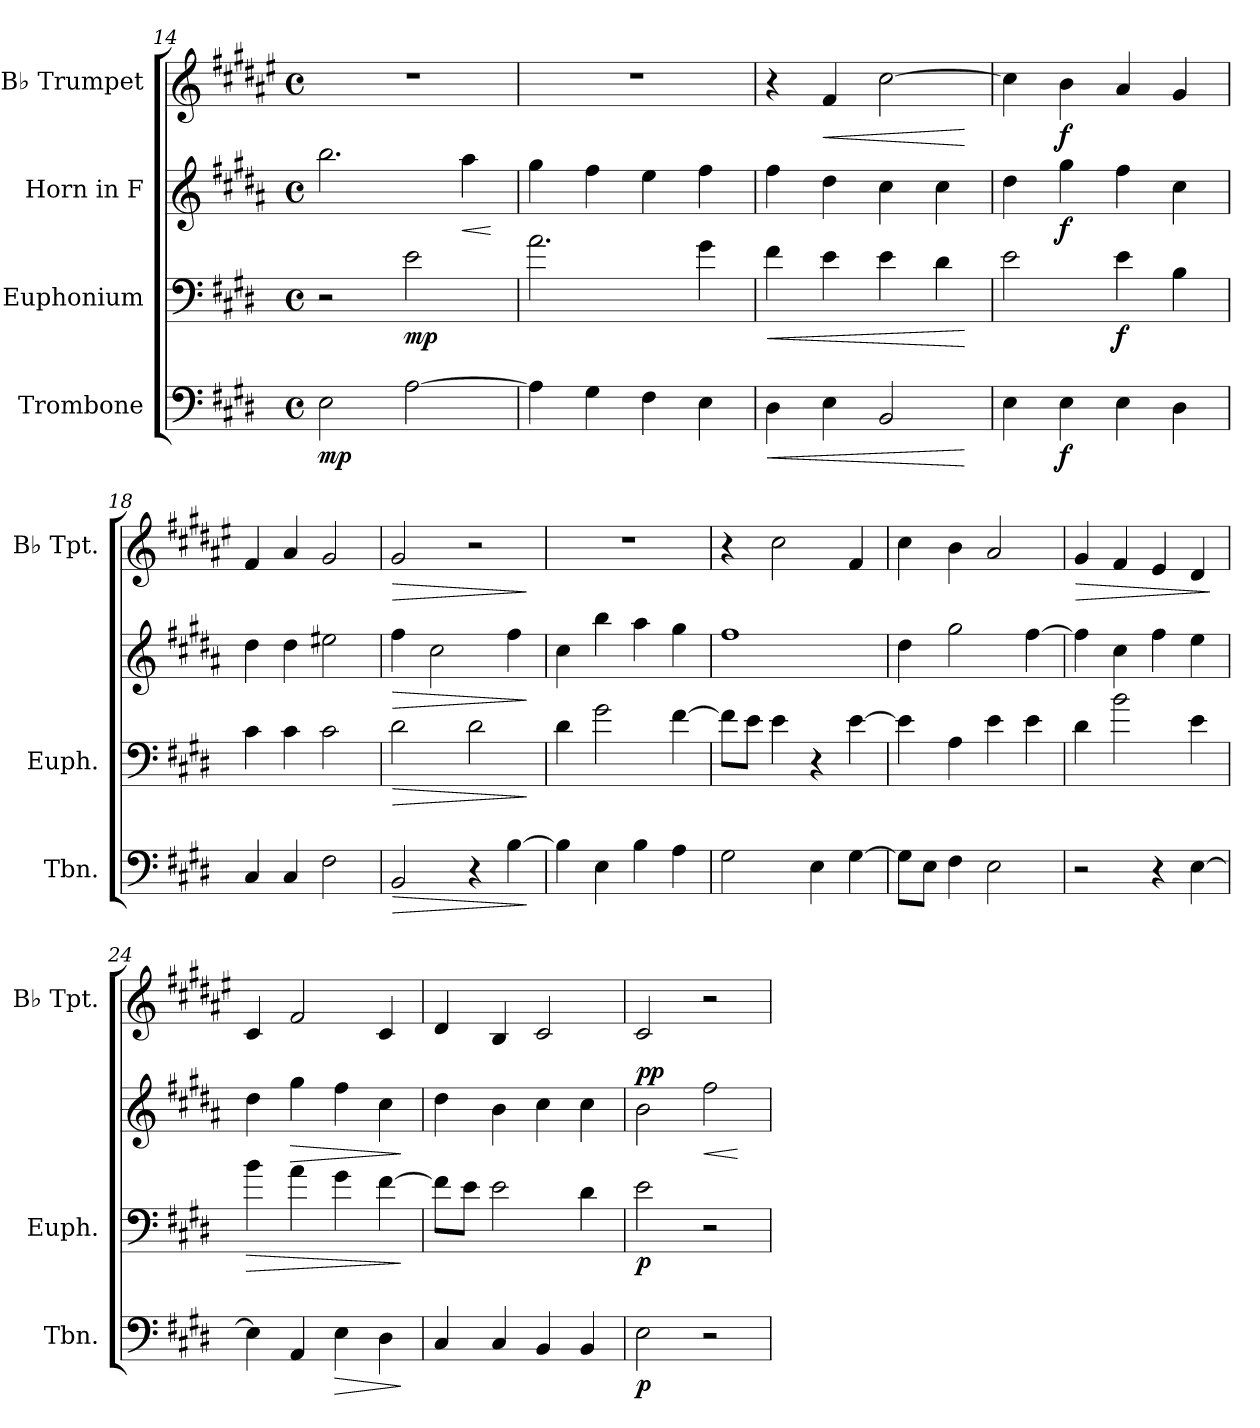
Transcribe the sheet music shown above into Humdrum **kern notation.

**kern	**dynam	**kern	**dynam	**kern	**dynam	**kern	**dynam
*part4	*part4	*part3	*part3	*part2	*part2	*part1	*part1
*staff4	*staff4	*staff3	*staff3	*staff2	*staff2	*staff1	*staff1
*I"Trombone	*	*I"Euphonium	*	*I"Horn in F	*	*I"B♭ Trumpet	*
*I'Tbn.	*	*I'Euph.	*	*	*	*I'B♭ Tpt.	*
*clefF4	*	*clefF4	*	*clefG2	*	*clefG2	*
*	*	*	*	*ITrd4c7	*	*ITrd1c2	*
*k[f#c#g#d#]	*	*k[f#c#g#d#]	*	*k[f#c#g#d#]	*	*k[f#c#g#d#]	*
*M4/4	*	*M4/4	*	*M4/4	*	*M4/4	*
*met(c)	*	*met(c)	*	*met(c)	*	*met(c)	*
=14	=14	=14	=14	=14	=14	=14	=14
!	!LO:DY:b	!	!	!	!	!	!
2E\	mp	2r	.	2.ee\	.	1r	.
!	!	!	!LO:DY:b	!	!	!	!
[2A\	.	2e\	mp	.	.	.	.
!	!	!	!	!	!LO:HP:b	!	!
.	.	.	.	4dd#\	<	.	.
.	.	.	.	.	[	.	.
=15	=15	=15	=15	=15	=15	=15	=15
4A\]	.	2.a\	.	4cc#\	.	1r	.
4G#\	.	.	.	4b\	.	.	.
4F#\	.	.	.	4a\	.	.	.
4E\	.	4g#\	.	4b\	.	.	.
!!LO:PB:g=z
=16	=16	=16	=16	=16	=16	=16	=16
!	!LO:HP:b	!	!LO:HP:b	!	!	!	!
4D#\	<	4f#\	<	4b\	.	4r	.
!	!	!	!	!	!	!	!LO:HP:b
4E\	.	4e\	.	4g#\	.	4e/	<
2BB/	.	4e\	.	4f#\	.	[2b\	.
.	.	4d#\	.	4f#\	.	.	.
.	[	.	[	.	.	.	[
=17	=17	=17	=17	=17	=17	=17	=17
4E\	.	2e\	.	4g#\	.	4b\]	.
!	!LO:DY:b	!	!	!	!LO:DY:b	!	!LO:DY:b
4E\	f	.	.	4cc#\	f	4a\	f
!	!	!	!LO:DY:b	!	!	!	!
4E\	.	4e\	f	4b\	.	4g#/	.
4D#\	.	4B\	.	4f#\	.	4f#/	.
=18	=18	=18	=18	=18	=18	=18	=18
4C#/	.	4c#\	.	4g#\	.	4e/	.
4C#/	.	4c#\	.	4g#\	.	4g#/	.
2F#\	.	2c#\	.	2a#X\	.	2f#/	.
=19	=19	=19	=19	=19	=19	=19	=19
!	!LO:HP:b	!	!LO:HP:b	!	!LO:HP:b	!	!LO:HP:b
2BB/	>	2d#\	>	4b\	>	2f#/	>
.	.	.	.	2f#\	.	.	.
4r	.	2d#\	.	.	.	2r	.
[4B\	.	.	.	4b\	.	.	.
.	]	.	]	.	]	.	]
=20	=20	=20	=20	=20	=20	=20	=20
4B\]	.	4d#\	.	4f#\	.	1r	.
4E\	.	2g#\	.	4ee\	.	.	.
4B\	.	.	.	4dd#\	.	.	.
4A\	.	[4f#\	.	4cc#\	.	.	.
=21	=21	=21	=21	=21	=21	=21	=21
2G#\	.	8f#\L]	.	1b	.	4r	.
.	.	8e\J	.	.	.	.	.
.	.	4e\	.	.	.	2b\	.
4E\	.	4r	.	.	.	.	.
[4G#\	.	[4e\	.	.	.	4e/	.
=22	=22	=22	=22	=22	=22	=22	=22
8G#\L]	.	4e\]	.	4g#\	.	4b\	.
8E\J	.	.	.	.	.	.	.
4F#\	.	4A\	.	2cc#\	.	4a\	.
2E\	.	4e\	.	.	.	2g#/	.
.	.	4e\	.	[4b\	.	.	.
!!LO:LB:g=z
=23	=23	=23	=23	=23	=23	=23	=23
!	!	!	!	!	!	!	!LO:HP:b
2r	.	4d#\	.	4b\]	.	4f#/	>
.	.	2b\	.	4f#\	.	4e/	.
4r	.	.	.	4b\	.	4d#/	.
[4E\	.	4e\	.	4a\	.	4c#/	.
.	.	.	.	.	.	.	]
=24	=24	=24	=24	=24	=24	=24	=24
!	!	!	!LO:HP:b	!	!	!	!
4E\]	.	4b\	>	4g#\	.	4B/	.
!	!	!	!	!	!LO:HP:b	!	!
4AA/	.	4a\	.	4cc#\	>	2e/	.
!	!LO:HP:b	!	!	!	!	!	!
4E\	>	4g#\	.	4b\	.	.	.
4D#\	.	[4f#\	.	4f#\	.	4B/	.
.	]	.	]	.	]	.	.
=25	=25	=25	=25	=25	=25	=25	=25
4C#/	.	8f#\L]	.	4g#\	.	4c#/	.
.	.	8e\J	.	.	.	.	.
4C#/	.	2e\	.	4e\	.	4A/	.
4BB/	.	.	.	4f#\	.	2B/	.
4BB/	.	4d#\	.	4f#\	.	.	.
=26	=26	=26	=26	=26	=26	=26	=26
!	!LO:DY:b	!	!LO:DY:b	!	!LO:DY:b	!	!
!	!	!	!	!	!LO:DY:n=1:a	!	!
2E\	p	2e\	p	2e\	p p	2B/	.
!	!	!	!	!	!LO:HP:b	!	!
2r	.	2r	.	2b\	<	2r	.
.	.	.	.	.	[	.	.
=	=	=	=	=	=	=	=
*-	*-	*-	*-	*-	*-	*-	*-
